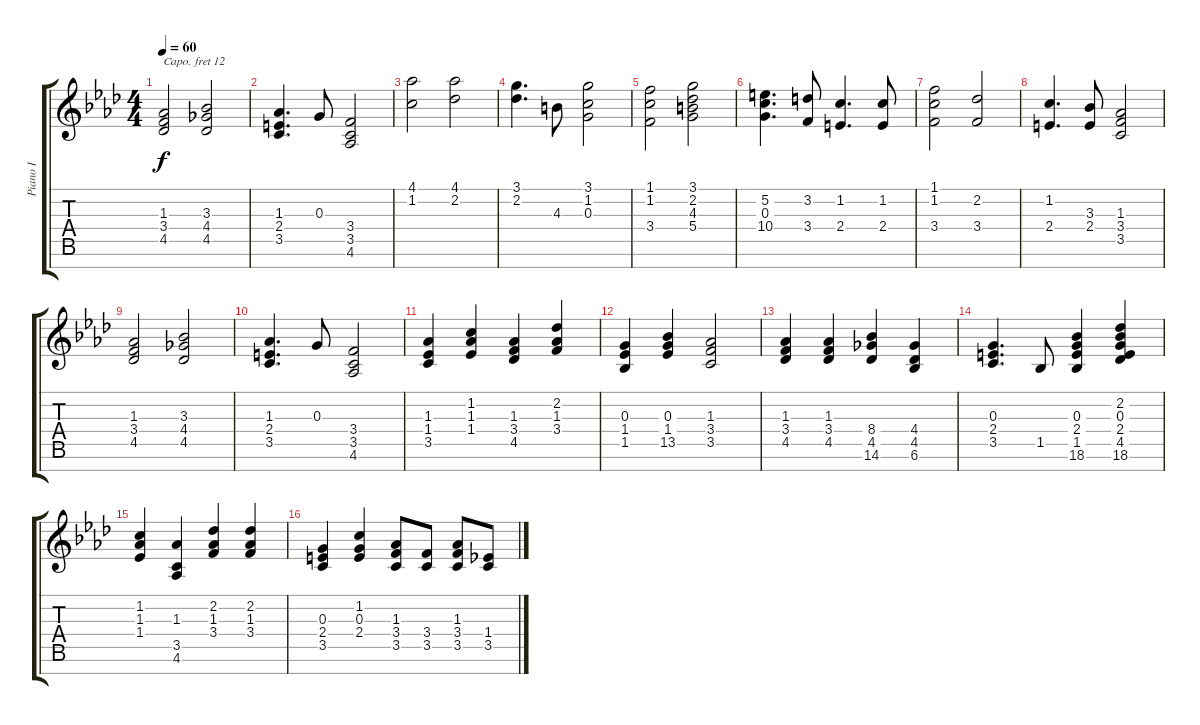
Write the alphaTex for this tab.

\track ("Piano I" "Piano I") {instrument acousticgrandpiano}
\staff {score tabs}
\capo 12
\tuning (E4 B3 G3 D3 A2 E2 B1) {hide}
\ts (4 4)
\tempo 60
\clef g2
\ks ab
(1.3 3.4 4.5).2{dy f} (3.3 4.4 4.5).2 |
(1.3 2.4 3.5).4{d} 0.3.8 (3.4 3.5 4.6).2 |
(4.1 1.2).2 (4.1 2.2).2 |
(3.1 2.2).4{d} 4.3.8 (3.1 1.2 0.3).2 |
(1.1 1.2 3.4).2 (3.1 2.2 4.3 5.4).2 |
(5.2 0.3 10.4).4{d} (3.2 3.4).8 (1.2 2.4).4{d} (1.2 2.4).8 |
(1.1 1.2 3.4).2 (2.2 3.4).2 |
(1.2 2.4).4{d} (3.3 2.4).8 (1.3 3.4 3.5).2 |
(1.3 3.4 4.5).2 (3.3 4.4 4.5).2 |
(1.3 2.4 3.5).4{d} 0.3.8 (3.4 3.5 4.6).2 |
(1.3 1.4 3.5).4 (1.2 1.3 1.4).4 (1.3 3.4 4.5).4 (2.2 1.3 3.4).4 |
(0.3 1.4 1.5).4 (0.3 1.4 13.5).4 (1.3 3.4 3.5).2 |
(1.3 3.4 4.5).4 (1.3 3.4 4.5).4 (8.4 4.5 14.6).4 (4.4 4.5 6.6).4 |
(0.3 2.4 3.5).4{d} 1.5.8 (0.3 2.4 1.5 18.6).4 (2.2 0.3 2.4 4.5 18.6).4 |
(1.2 1.3 1.4).4 (1.3 3.5 4.6).4 (2.2 1.3 3.4).4 (2.2 1.3 3.4).4 |
(0.3 2.4 3.5).4 (1.2 0.3 2.4).4 (1.3 3.4 3.5).8 (3.4 3.5).8 (1.3 3.4 3.5).8 (1.4 3.5).8
